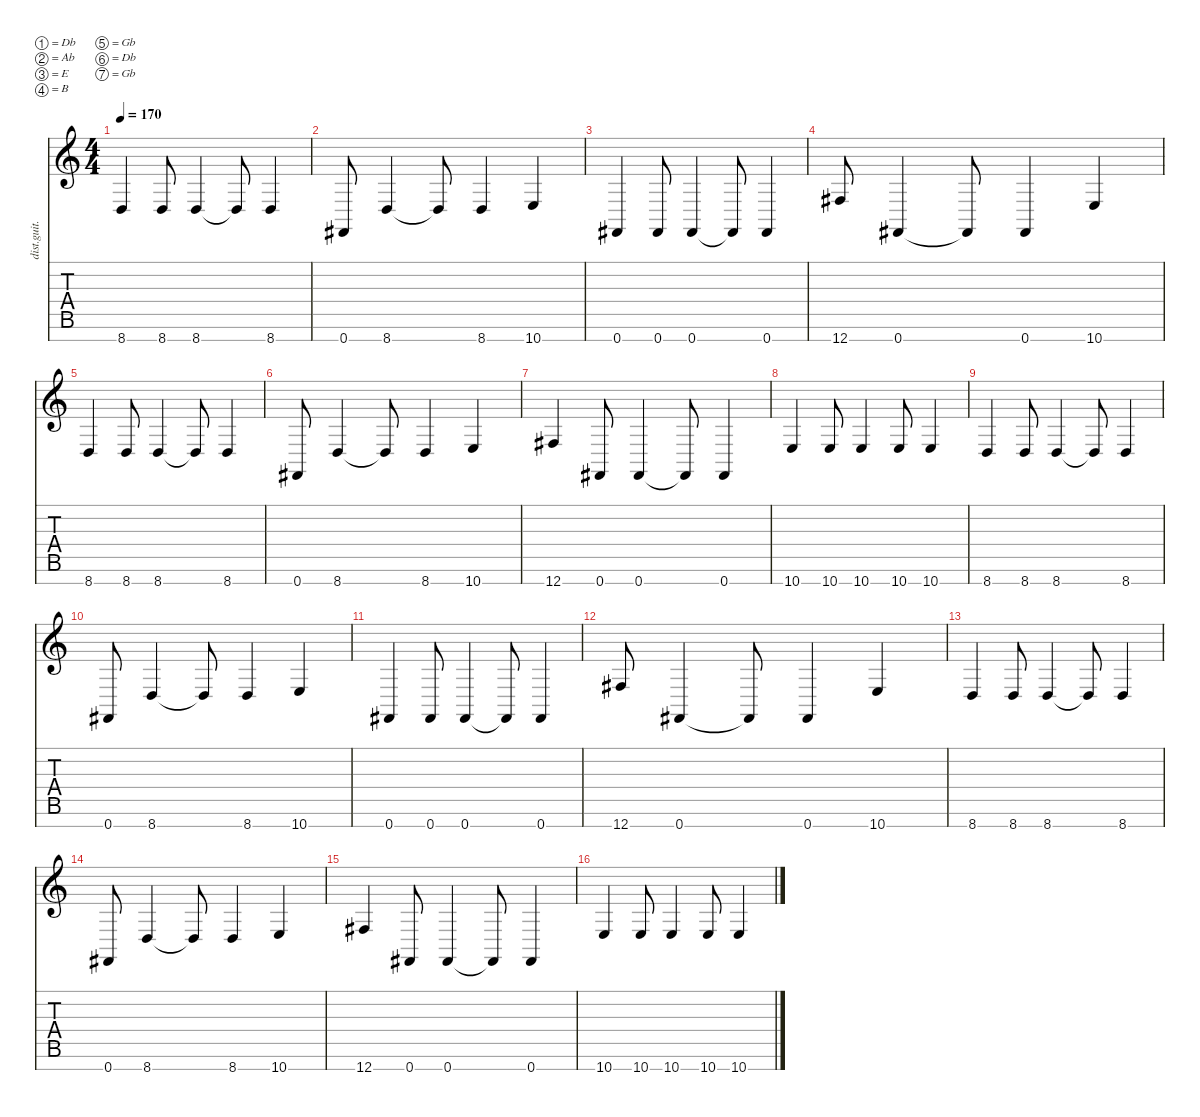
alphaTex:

\defaultSystemsLayout 4
\hideDynamics
\bracketExtendMode nobrackets
\otherSystemsTrackNameOrientation horizontal
\track ("Distortion Guitar" "dist.guit.") {instrument distortionguitar}
\staff {score tabs}
\tuning (Db4 Ab3 E3 B2 Gb2 Db2 Gb1)
\ts (4 4)
\tempo 170
\clef g2
\ks c
8.7.4{dy mf beam Up} 8.7.8{beam Up} 8.7.4{beam Up} 8.7{t}.8{beam Up} 8.7.4{beam Up} |
0.7{acc #}.8{beam Up} 8.7.4{beam Up} 8.7{t}.8{beam Up} 8.7.4{beam Up} 10.7.4{beam Up} |
0.7{acc #}.4{beam Up} 0.7{acc #}.8{beam Up} 0.7{acc #}.4{beam Up} 0.7{t acc #}.8{beam Up} 0.7{acc #}.4{beam Up} |
12.7{acc #}.8{beam Up} 0.7{acc #}.4{beam Up} 0.7{t acc #}.8{beam Up} 0.7{acc #}.4{beam Up} 10.7.4{beam Up} |
8.7.4{beam Up} 8.7.8{beam Up} 8.7.4{beam Up} 8.7{t}.8{beam Up} 8.7.4{beam Up} |
0.7{acc #}.8{beam Up} 8.7.4{beam Up} 8.7{t}.8{beam Up} 8.7.4{beam Up} 10.7.4{beam Up} |
12.7{acc #}.4{beam Up} 0.7{acc #}.8{beam Up} 0.7{acc #}.4{beam Up} 0.7{t acc #}.8{beam Up} 0.7{acc #}.4{beam Up} |
10.7.4{beam Up} 10.7.8{beam Up} 10.7.4{beam Up} 10.7.8{beam Up} 10.7.4{beam Up} |
8.7.4{beam Up} 8.7.8{beam Up} 8.7.4{beam Up} 8.7{t}.8{beam Up} 8.7.4{beam Up} |
0.7{acc #}.8{beam Up} 8.7.4{beam Up} 8.7{t}.8{beam Up} 8.7.4{beam Up} 10.7.4{beam Up} |
0.7{acc #}.4{beam Up} 0.7{acc #}.8{beam Up} 0.7{acc #}.4{beam Up} 0.7{t acc #}.8{beam Up} 0.7{acc #}.4{beam Up} |
12.7{acc #}.8{beam Up} 0.7{acc #}.4{beam Up} 0.7{t acc #}.8{beam Up} 0.7{acc #}.4{beam Up} 10.7.4{beam Up} |
8.7.4{beam Up} 8.7.8{beam Up} 8.7.4{beam Up} 8.7{t}.8{beam Up} 8.7.4{beam Up} |
0.7{acc #}.8{beam Up} 8.7.4{beam Up} 8.7{t}.8{beam Up} 8.7.4{beam Up} 10.7.4{beam Up} |
12.7{acc #}.4{beam Up} 0.7{acc #}.8{beam Up} 0.7{acc #}.4{beam Up} 0.7{t acc #}.8{beam Up} 0.7{acc #}.4{beam Up} |
10.7.4{beam Up} 10.7.8{beam Up} 10.7.4{beam Up} 10.7.8{beam Up} 10.7.4{beam Up}
